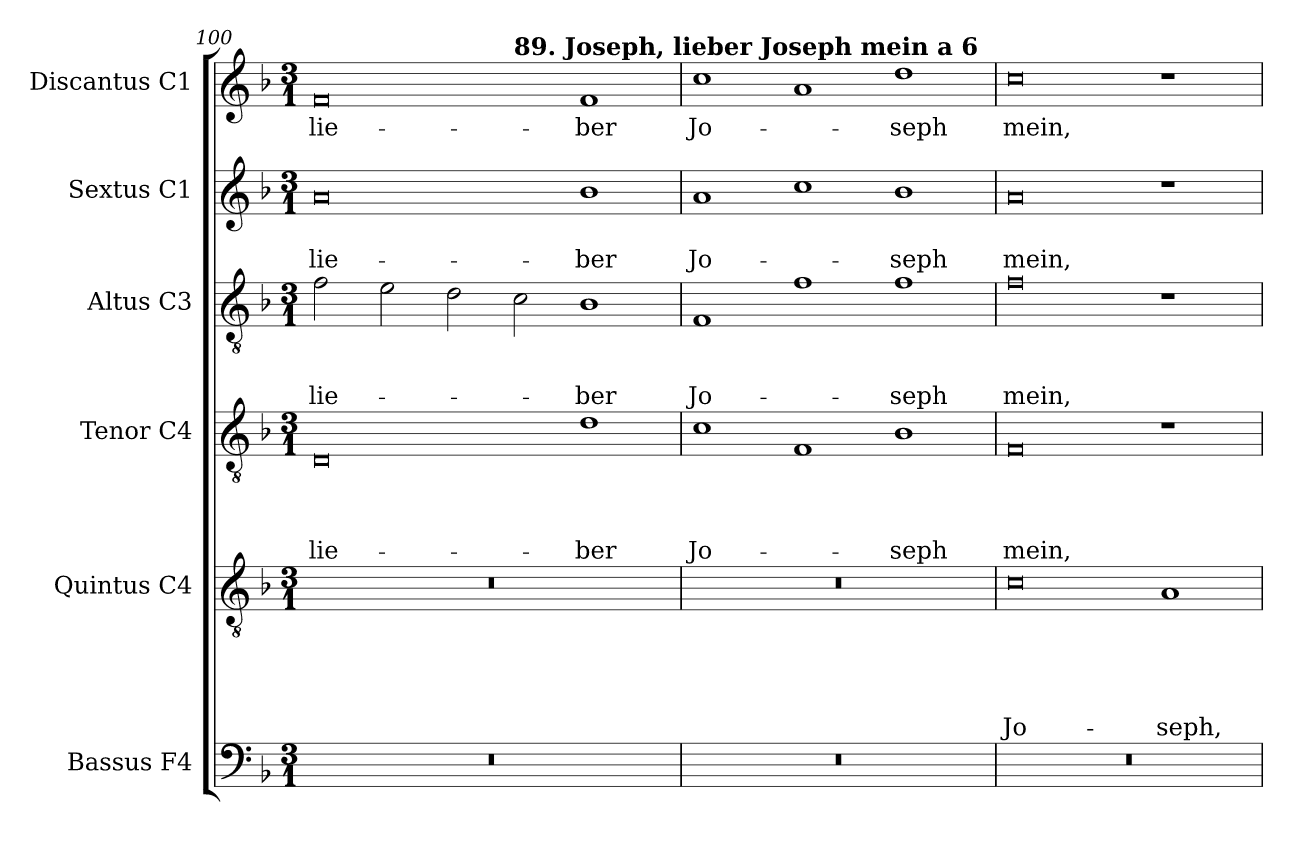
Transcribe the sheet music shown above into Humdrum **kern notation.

**kern	**kern	**text	**text	**text	**text	**text	**kern	**text	**text	**text	**text	**kern	**text	**text	**text	**kern	**text	**text	**kern	**text
*part6	*part5	*part5	*part5	*part5	*part5	*part5	*part4	*part4	*part4	*part4	*part4	*part3	*part3	*part3	*part3	*part2	*part2	*part2	*part1	*part1
*staff6	*staff5	*staff5	*staff5	*staff5	*staff5	*staff5	*staff4	*staff4	*staff4	*staff4	*staff4	*staff3	*staff3	*staff3	*staff3	*staff2	*staff2	*staff2	*staff1	*staff1
*I"Bassus F4	*I"Quintus C4	*	*	*	*	*	*I"Tenor C4	*	*	*	*	*I"Altus C3	*	*	*	*I"Sextus C1	*	*	*I"Discantus C1	*
*I'B	*	*	*	*	*	*	*I'T	*	*	*	*	*I'A	*	*	*	*	*	*	*I'C	*
*clefF4	*clefGv2	*	*	*	*	*	*clefGv2	*	*	*	*	*clefGv2	*	*	*	*clefG2	*	*	*clefG2	*
*k[b-]	*k[b-]	*	*	*	*	*	*k[b-]	*	*	*	*	*k[b-]	*	*	*	*k[b-]	*	*	*k[b-]	*
*F:	*F:	*	*	*	*	*	*F:	*	*	*	*	*F:	*	*	*	*F:	*	*	*F:	*
*M3/1	*M3/1	*	*	*	*	*	*M3/1	*	*	*	*	*M3/1	*	*	*	*M3/1	*	*	*M3/1	*
=100	=100	=100	=100	=100	=100	=100	=100	=100	=100	=100	=100	=100	=100	=100	=100	=100	=100	=100	=100	=100
!	!	!	!	!	!	!	!	!	!	!	!LO:LY:b	!	!	!	!LO:LY:b	!	!	!LO:LY:b	!	!LO:LY:b
*	*	*	*	*	*	*	*	*	*	*	*	*	*	*	*	*	*	*	*^	*
0.r	0.r	.	.	.	.	.	0D	.	.	.	lie-	2f\	.	.	lie-	0a	.	lie-	0f	1.ryy	lie-
.	.	.	.	.	.	.	.	.	.	.	.	2e\	.	.	.	.	.	.	.	.	.
.	.	.	.	.	.	.	.	.	.	.	.	2d\	.	.	.	.	.	.	.	.	.
!	!	!	!	!	!	!	!	!	!	!	!	!	!	!	!	!	!	!	!	!LO:TX:a:B:t=89. Joseph, lieber Joseph mein a 6	!
.	.	.	.	.	.	.	.	.	.	.	.	2c\	.	.	.	.	.	.	.	1.ryy	.
!	!	!	!	!	!	!	!	!	!	!	!LO:LY:b	!	!	!	!LO:LY:b	!	!	!LO:LY:b	!	!	!LO:LY:b
.	.	.	.	.	.	.	1d	.	.	.	-ber	1B-	.	.	-ber	1b-	.	-ber	1f	.	-ber
=101	=101	=101	=101	=101	=101	=101	=101	=101	=101	=101	=101	=101	=101	=101	=101	=101	=101	=101	=101	=101	=101
!	!	!	!	!	!	!	!	!	!	!	!LO:LY:b	!	!	!	!LO:LY:b	!	!	!LO:LY:b	!	!	!LO:LY:b
*	*	*	*	*	*	*	*	*	*	*	*	*	*	*	*	*	*	*	*v	*v	*
0.r	0.r	.	.	.	.	.	1c	.	.	.	Jo-	1F	.	.	Jo-	1a	.	Jo-	1cc	Jo-
.	.	.	.	.	.	.	1F	.	.	.	.	1f	.	.	.	1cc	.	.	1a	.
!	!	!	!	!	!	!	!	!	!	!	!LO:LY:b	!	!	!	!LO:LY:b	!	!	!LO:LY:b	!	!LO:LY:b
.	.	.	.	.	.	.	1B-	.	.	.	-seph	1f	.	.	-seph	1b-	.	-seph	1dd	-seph
=102	=102	=102	=102	=102	=102	=102	=102	=102	=102	=102	=102	=102	=102	=102	=102	=102	=102	=102	=102	=102
!	!	!	!	!	!	!LO:LY:b	!	!	!	!	!LO:LY:b	!	!	!	!LO:LY:b	!	!	!LO:LY:b	!	!LO:LY:b
0.r	0c	.	.	.	.	Jo-	0F	.	.	.	mein,	0f	.	.	mein,	0a	.	mein,	0cc	mein,
!	!	!	!	!	!	!LO:LY:b	!	!	!	!	!	!	!	!	!	!	!	!	!	!
.	1A	.	.	.	.	-seph,	1r	.	.	.	.	1r	.	.	.	1r	.	.	1r	.
=	=	=	=	=	=	=	=	=	=	=	=	=	=	=	=	=	=	=	=	=
*-	*-	*-	*-	*-	*-	*-	*-	*-	*-	*-	*-	*-	*-	*-	*-	*-	*-	*-	*-	*-
